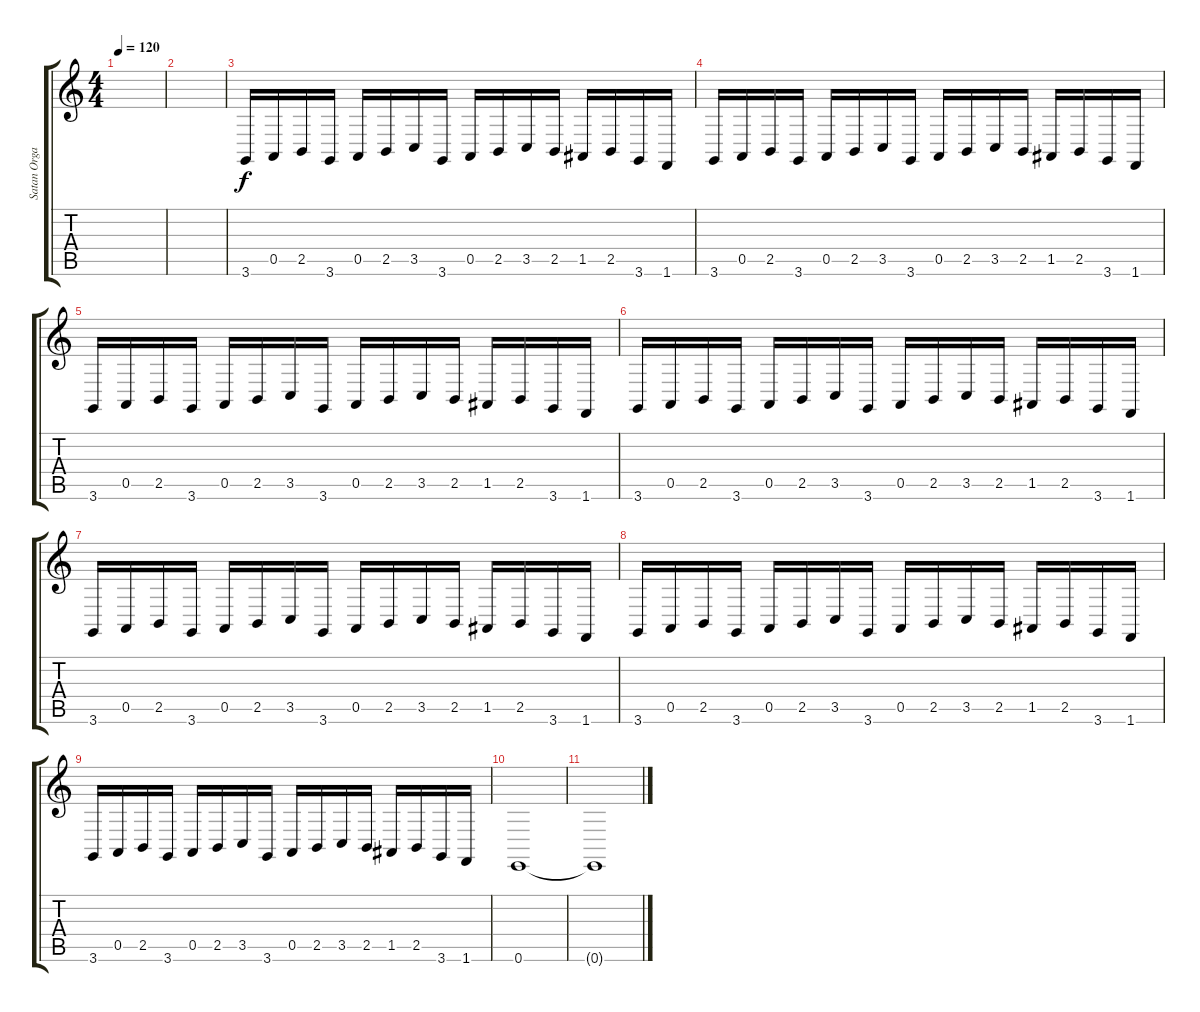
\track ("Satan Organ - Sick" "Satan Orga") {instrument rockorgan}
\staff {score tabs}
\tuning (E4 B3 G3 D3 A2 E2) {hide}
\ts (4 4)
\tempo 120
\clef g2
\ks c
|
|
3.6.16 0.5.16 2.5.16 3.6.16 0.5.16 2.5.16 3.5.16 3.6.16 0.5.16 2.5.16 3.5.16 2.5.16 1.5.16 2.5.16 3.6.16 1.6.16 |
3.6.16 0.5.16 2.5.16 3.6.16 0.5.16 2.5.16 3.5.16 3.6.16 0.5.16 2.5.16 3.5.16 2.5.16 1.5.16 2.5.16 3.6.16 1.6.16 |
3.6.16 0.5.16 2.5.16 3.6.16 0.5.16 2.5.16 3.5.16 3.6.16 0.5.16 2.5.16 3.5.16 2.5.16 1.5.16 2.5.16 3.6.16 1.6.16 |
3.6.16 0.5.16 2.5.16 3.6.16 0.5.16 2.5.16 3.5.16 3.6.16 0.5.16 2.5.16 3.5.16 2.5.16 1.5.16 2.5.16 3.6.16 1.6.16 |
3.6.16 0.5.16 2.5.16 3.6.16 0.5.16 2.5.16 3.5.16 3.6.16 0.5.16 2.5.16 3.5.16 2.5.16 1.5.16 2.5.16 3.6.16 1.6.16 |
3.6.16 0.5.16 2.5.16 3.6.16 0.5.16 2.5.16 3.5.16 3.6.16 0.5.16 2.5.16 3.5.16 2.5.16 1.5.16 2.5.16 3.6.16 1.6.16 |
3.6.16 0.5.16 2.5.16 3.6.16 0.5.16 2.5.16 3.5.16 3.6.16 0.5.16 2.5.16 3.5.16 2.5.16 1.5.16 2.5.16 3.6.16 1.6.16 |
0.6.1 |
0.6{t}.1
